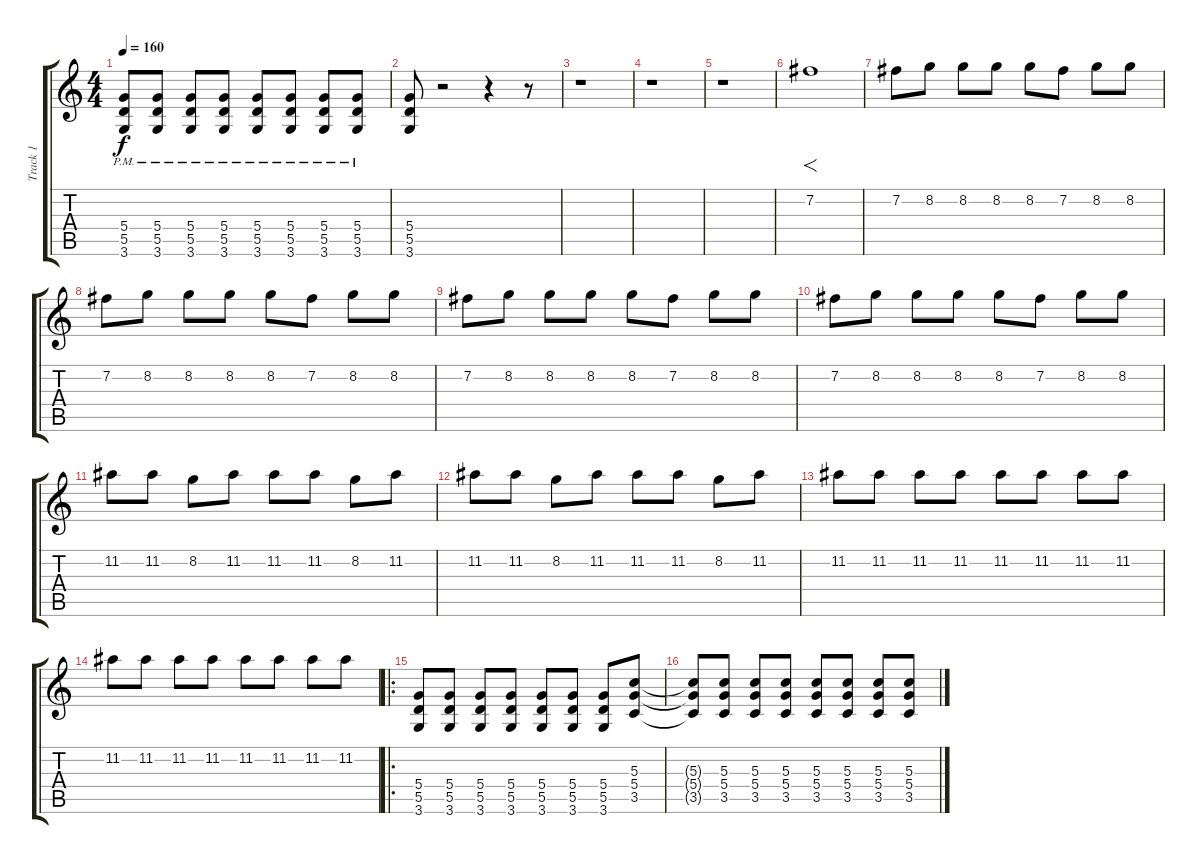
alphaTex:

\track ("Track 1" "Track 1") {instrument distortionguitar}
\staff {score tabs}
\tuning (E4 B3 G3 D3 A2 E2) {hide}
\ts (4 4)
\tempo 160
\clef g2
\ks c
(5.4{pm} 5.5{pm} 3.6{pm}).8{dy f} (5.4{pm} 5.5{pm} 3.6{pm}).8 (5.4{pm} 5.5{pm} 3.6{pm}).8 (5.4{pm} 5.5{pm} 3.6{pm}).8 (5.4{pm} 5.5{pm} 3.6{pm}).8 (5.4{pm} 5.5{pm} 3.6{pm}).8 (5.4{pm} 5.5{pm} 3.6{pm}).8 (5.4{pm} 5.5{pm} 3.6{pm}).8 |
(5.4 5.5 3.6).8 r.2 r.4 r.8 |
r.1 |
r.1 |
r.1 |
7.2.1{f} |
7.2.8 8.2.8 8.2.8 8.2.8 8.2.8 7.2.8 8.2.8 8.2.8 |
7.2.8 8.2.8 8.2.8 8.2.8 8.2.8 7.2.8 8.2.8 8.2.8 |
7.2.8 8.2.8 8.2.8 8.2.8 8.2.8 7.2.8 8.2.8 8.2.8 |
7.2.8 8.2.8 8.2.8 8.2.8 8.2.8 7.2.8 8.2.8 8.2.8 |
11.2.8 11.2.8 8.2.8 11.2.8 11.2.8 11.2.8 8.2.8 11.2.8 |
11.2.8 11.2.8 8.2.8 11.2.8 11.2.8 11.2.8 8.2.8 11.2.8 |
11.2.8 11.2.8 11.2.8 11.2.8 11.2.8 11.2.8 11.2.8 11.2.8 |
11.2.8 11.2.8 11.2.8 11.2.8 11.2.8 11.2.8 11.2.8 11.2.8 |
\ro
(5.4 5.5 3.6).8 (5.4 5.5 3.6).8 (5.4 5.5 3.6).8 (5.4 5.5 3.6).8 (5.4 5.5 3.6).8 (5.4 5.5 3.6).8 (5.4 5.5 3.6).8 (5.3 5.4 3.5).8 |
(5.3{t} 5.4{t} 3.5{t}).8 (5.3 5.4 3.5).8 (5.3 5.4 3.5).8 (5.3 5.4 3.5).8 (5.3 5.4 3.5).8 (5.3 5.4 3.5).8 (5.3 5.4 3.5).8 (5.3 5.4 3.5).8
